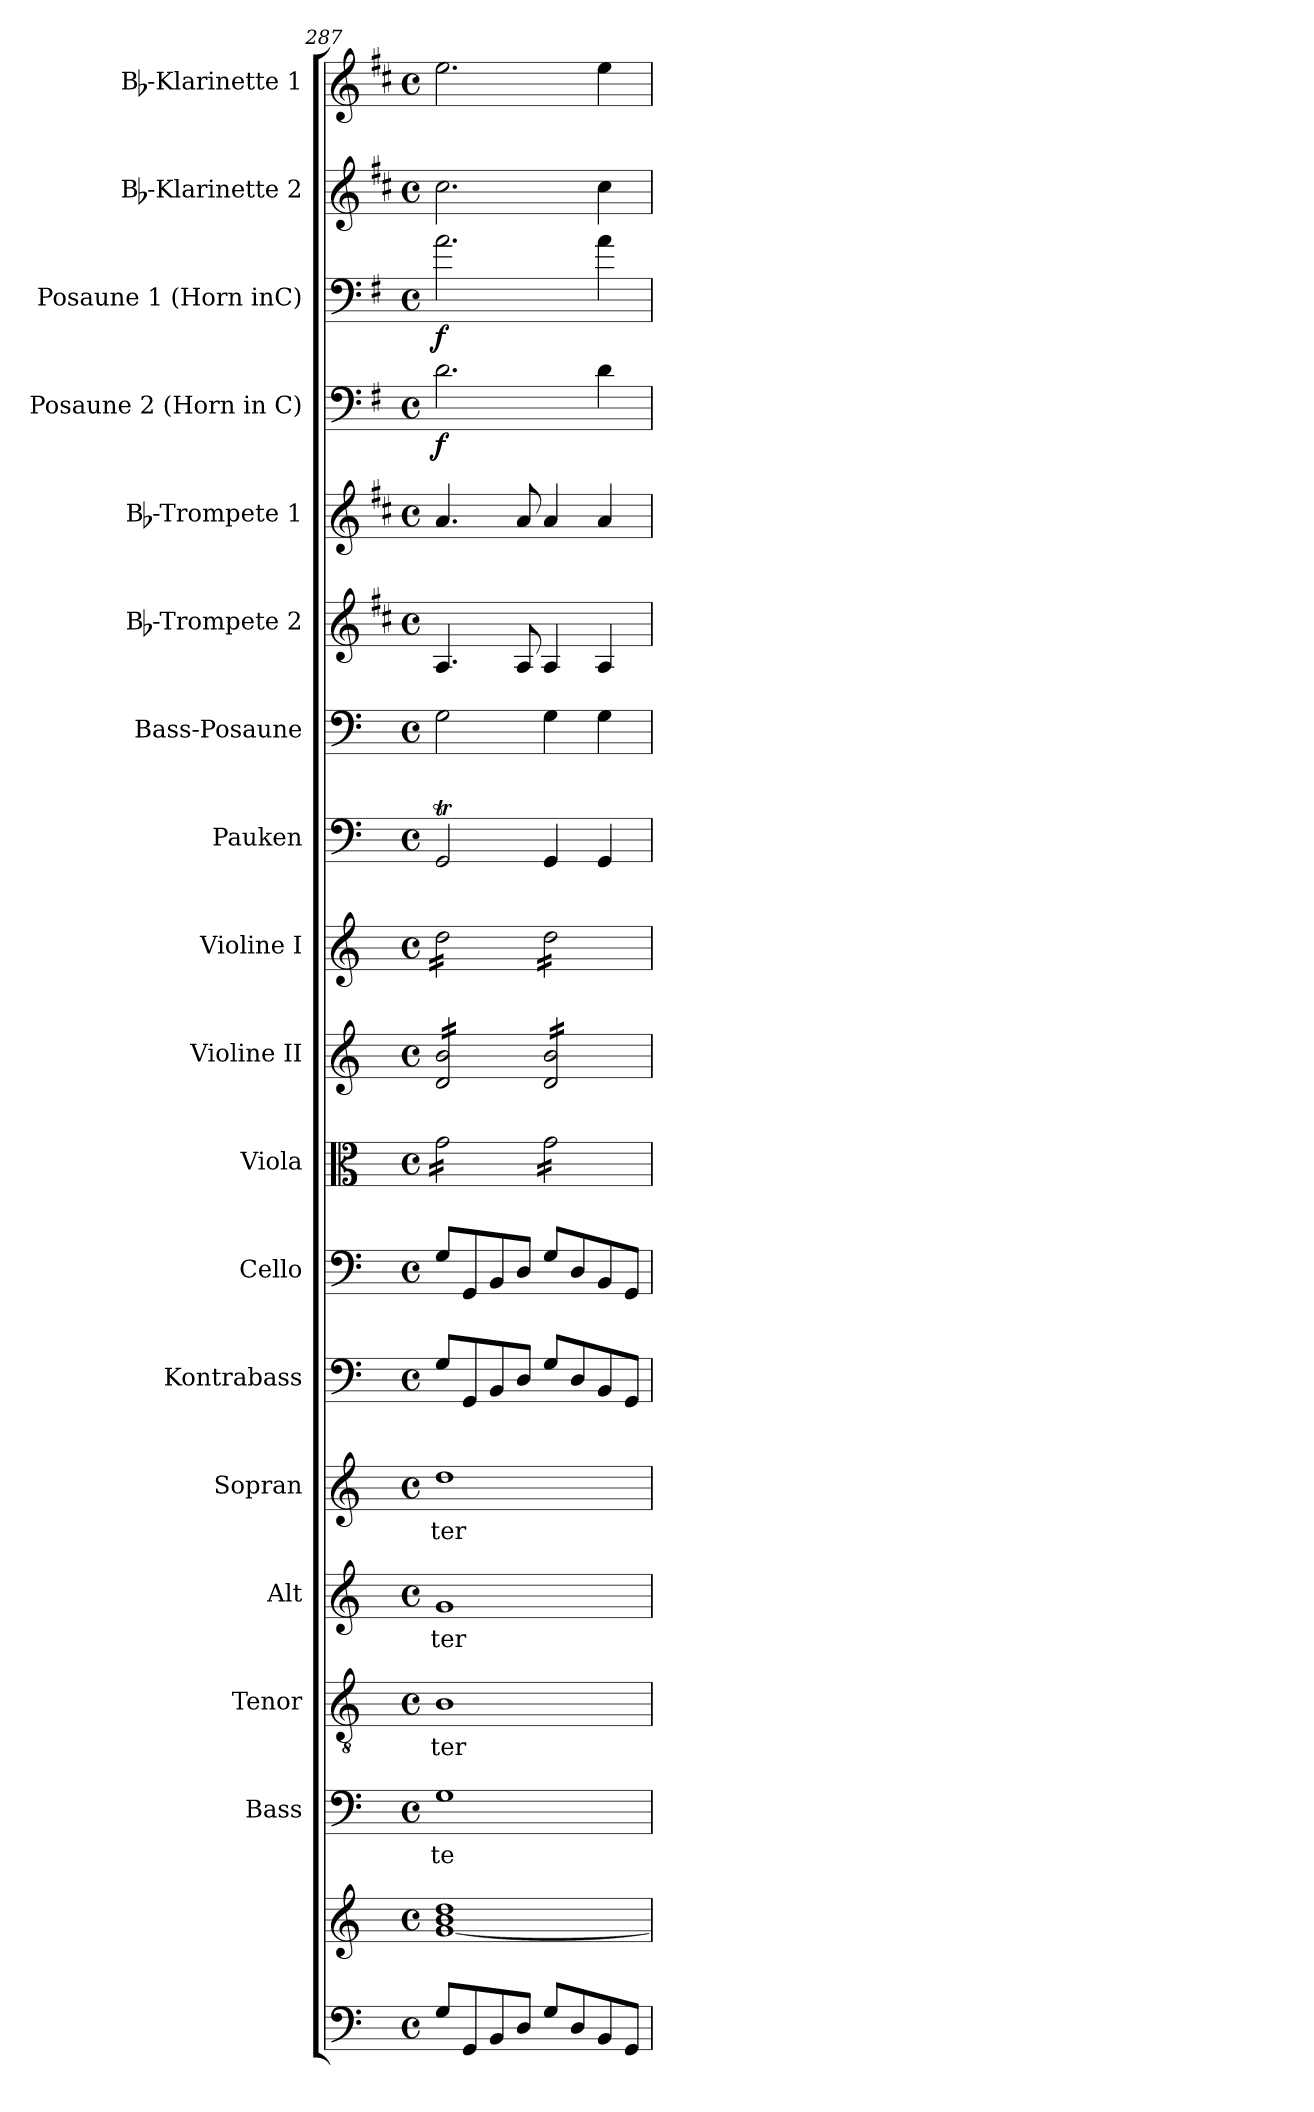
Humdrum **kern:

**kern	**kern	**kern	**text	**kern	**text	**kern	**text	**kern	**text	**kern	**kern	**kern	**kern	**kern	**kern	**kern	**kern	**kern	**kern	**dynam	**kern	**dynam	**kern	**kern
*part18	*part18	*part17	*part17	*part16	*part16	*part15	*part15	*part14	*part14	*part13	*part12	*part11	*part10	*part9	*part8	*part7	*part6	*part5	*part4	*part4	*part3	*part3	*part2	*part1
*staff19	*staff18	*staff17	*staff17	*staff16	*staff16	*staff15	*staff15	*staff14	*staff14	*staff13	*staff12	*staff11	*staff10	*staff9	*staff8	*staff7	*staff6	*staff5	*staff4	*staff4	*staff3	*staff3	*staff2	*staff1
*	*	*I"Bass	*	*I"Tenor	*	*I"Alt	*	*I"Sopran	*	*I"Kontrabass	*I"Cello	*I"Viola	*I"Violine II	*I"Violine I	*I"Pauken	*I"Bass-Posaune	*I"Bb-Trompete 2	*I"Bb-Trompete 1	*I"Posaune 2 (Horn in C)	*	*I"Posaune 1 (Horn inC)	*	*I"Bb-Klarinette 2	*I"Bb-Klarinette 1
*	*	*I'B.	*	*I'T.	*	*I'A.	*	*I'S.	*	*I'Kb.	*	*I'Vla.	*I'Vl. II	*I'Vl. I	*I'Pk.	*I'B-Pos.	*I'Bb Trp. 2	*I'Bb Trp. 1	*I'Pos. 2	*	*I'Pos. 1	*	*I'Bb Kl. 2	*I'Bb Kl. 1
*clefF4	*clefG2	*clefF4	*	*clefGv2	*	*clefG2	*	*clefG2	*	*clefF4	*clefF4	*clefC3	*clefG2	*clefG2	*clefF4	*clefF4	*clefG2	*clefG2	*clefF4	*	*clefF4	*	*clefG2	*clefG2
*	*	*	*	*	*	*	*	*	*	*ITrd7c12	*	*	*	*	*	*	*ITrd1c2	*ITrd1c2	*ITrd4c7	*	*ITrd4c7	*	*ITrd1c2	*ITrd1c2
*k[]	*k[]	*k[]	*	*k[]	*	*k[]	*	*k[]	*	*k[]	*k[]	*k[]	*k[]	*k[]	*k[]	*k[]	*k[]	*k[]	*k[]	*	*k[]	*	*k[]	*k[]
*C:	*C:	*C:	*	*C:	*	*C:	*	*C:	*	*C:	*C:	*C:	*C:	*C:	*C:	*C:	*C:	*C:	*C:	*	*C:	*	*C:	*C:
*M4/4	*M4/4	*M4/4	*	*M4/4	*	*M4/4	*	*M4/4	*	*M4/4	*M4/4	*M4/4	*M4/4	*M4/4	*M4/4	*M4/4	*M4/4	*M4/4	*M4/4	*	*M4/4	*	*M4/4	*M4/4
*met(c)	*met(c)	*met(c)	*	*met(c)	*	*met(c)	*	*met(c)	*	*met(c)	*met(c)	*met(c)	*met(c)	*met(c)	*met(c)	*met(c)	*met(c)	*met(c)	*met(c)	*	*met(c)	*	*met(c)	*met(c)
=287	=287	=287	=287	=287	=287	=287	=287	=287	=287	=287	=287	=287	=287	=287	=287	=287	=287	=287	=287	=287	=287	=287	=287	=287
*	*^	*	*	*	*	*	*	*	*	*	*	*	*	*	*	*	*	*	*	*	*	*	*	*
!	!	!	!	!LO:LY:b	!	!LO:LY:b	!	!LO:LY:b	!	!LO:LY:b	!	!	!	!	!	!	!	!	!	!	!LO:DY:b	!	!LO:DY:b	!	!
*	*	*	*	*	*	*	*	*	*	*	*	*	*tremolo	*	*	*	*	*	*	*	*	*	*	*	*
*	*	*	*	*	*	*	*	*	*	*	*	*	*	*tremolo	*	*	*	*	*	*	*	*	*	*	*
*	*	*	*	*	*	*	*	*	*	*	*	*	*	*	*tremolo	*	*	*	*	*	*	*	*	*	*
8G/L	1b 1dd	[<1g	1G	te-	1B	ter-	1g	ter-	1dd	ter-	8GG/L	8G/L	16g\LL	16d/ 16b/LL	16dd\LL	2GGT/	2G\	4.G/	4.g/	2.G\	f	2.d\	f	2.b\	2.dd\
.	.	.	.	.	.	.	.	.	.	.	.	.	16g\	16d/ 16b/	16dd\	.	.	.	.	.	.	.	.	.	.
8GG/	.	.	.	.	.	.	.	.	.	.	8GGG/	8GG/	16g\	16d/ 16b/	16dd\	.	.	.	.	.	.	.	.	.	.
.	.	.	.	.	.	.	.	.	.	.	.	.	16g\	16d/ 16b/	16dd\	.	.	.	.	.	.	.	.	.	.
8BB/	.	.	.	.	.	.	.	.	.	.	8BBB/	8BB/	16g\	16d/ 16b/	16dd\	.	.	.	.	.	.	.	.	.	.
.	.	.	.	.	.	.	.	.	.	.	.	.	16g\	16d/ 16b/	16dd\	.	.	.	.	.	.	.	.	.	.
8D/J	.	.	.	.	.	.	.	.	.	.	8DD/J	8D/J	16g\	16d/ 16b/	16dd\	.	.	8G/	8g/	.	.	.	.	.	.
.	.	.	.	.	.	.	.	.	.	.	.	.	16g\JJ	16d/ 16b/JJ	16dd\JJ	.	.	.	.	.	.	.	.	.	.
8G/L	.	.	.	.	.	.	.	.	.	.	8GG/L	8G/L	16g\LL	16d/ 16b/LL	16dd\LL	4GG/	4G\	4G/	4g/	.	.	.	.	.	.
.	.	.	.	.	.	.	.	.	.	.	.	.	16g\	16d/ 16b/	16dd\	.	.	.	.	.	.	.	.	.	.
8D/	.	.	.	.	.	.	.	.	.	.	8DD/	8D/	16g\	16d/ 16b/	16dd\	.	.	.	.	.	.	.	.	.	.
.	.	.	.	.	.	.	.	.	.	.	.	.	16g\	16d/ 16b/	16dd\	.	.	.	.	.	.	.	.	.	.
8BB/	.	.	.	.	.	.	.	.	.	.	8BBB/	8BB/	16g\	16d/ 16b/	16dd\	4GG/	4G\	4G/	4g/	4G\	.	4d\	.	4b\	4dd\
.	.	.	.	.	.	.	.	.	.	.	.	.	16g\	16d/ 16b/	16dd\	.	.	.	.	.	.	.	.	.	.
8GG/J	.	.	.	.	.	.	.	.	.	.	8GGG/J	8GG/J	16g\	16d/ 16b/	16dd\	.	.	.	.	.	.	.	.	.	.
.	.	.	.	.	.	.	.	.	.	.	.	.	16g\JJ	16d/ 16b/JJ	16dd\JJ	.	.	.	.	.	.	.	.	.	.
*	*	*	*	*	*	*	*	*	*	*	*	*	*	*	*Xtremolo	*	*	*	*	*	*	*	*	*	*
*	*	*	*	*	*	*	*	*	*	*	*	*	*	*Xtremolo	*	*	*	*	*	*	*	*	*	*	*
*	*	*	*	*	*	*	*	*	*	*	*	*	*Xtremolo	*	*	*	*	*	*	*	*	*	*	*	*
*	*v	*v	*	*	*	*	*	*	*	*	*	*	*	*	*	*	*	*	*	*	*	*	*	*	*
=	=	=	=	=	=	=	=	=	=	=	=	=	=	=	=	=	=	=	=	=	=	=	=	=
*-	*-	*-	*-	*-	*-	*-	*-	*-	*-	*-	*-	*-	*-	*-	*-	*-	*-	*-	*-	*-	*-	*-	*-	*-
